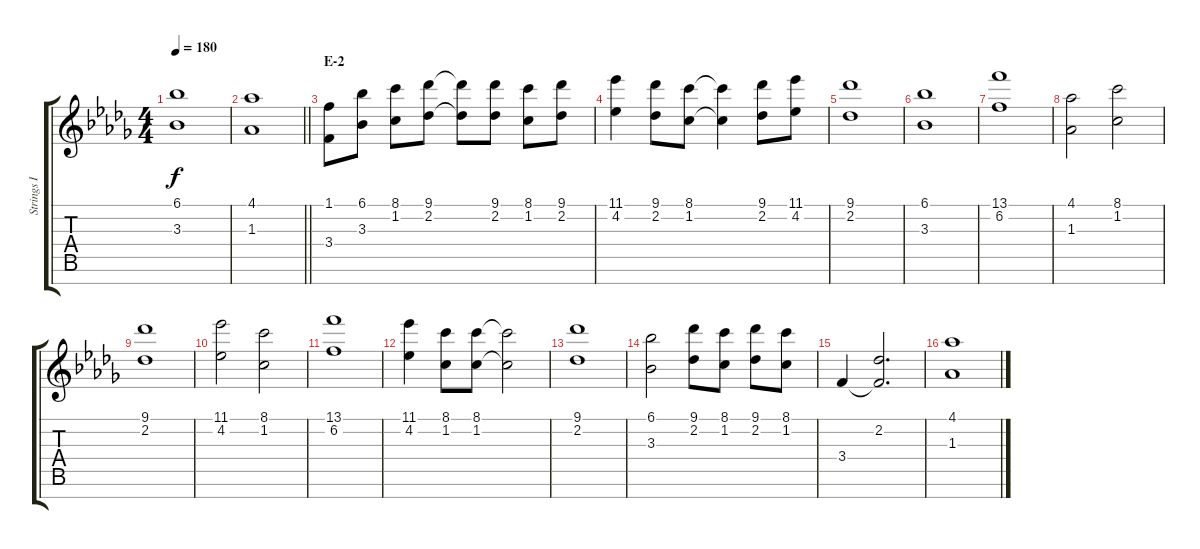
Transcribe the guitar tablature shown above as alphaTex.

\track ("Strings I" "Strings I") {instrument stringensemble1}
\staff {score tabs}
\tuning (E5 B4 G4 D4 A3 E3 B2) {hide}
\ts (4 4)
\tempo 180
\clef g2
\ks db
(6.1 3.3).1{dy f} |
\barLineRight lightlight
(4.1 1.3).1 |
\section ("" "E-2")
(1.1 3.4).8 (6.1 3.3).8 (8.1 1.2).8 (9.1 2.2).8 (9.1{t} 2.2{t}).8 (9.1 2.2).8 (8.1 1.2).8 (9.1 2.2).8 |
(11.1 4.2).4 (9.1 2.2).8 (8.1 1.2).8 (8.1{t} 1.2{t}).4 (9.1 2.2).8 (11.1 4.2).8 |
(9.1 2.2).1 |
(6.1 3.3).1 |
(13.1 6.2).1 |
(4.1 1.3).2 (8.1 1.2).2 |
(9.1 2.2).1 |
(11.1 4.2).2 (8.1 1.2).2 |
(13.1 6.2).1 |
(11.1 4.2).4 (8.1 1.2).8 (8.1 1.2).8 (8.1{t} 1.2{t}).2 |
(9.1 2.2).1 |
(6.1 3.3).2 (9.1 2.2).8 (8.1 1.2).8 (9.1 2.2).8 (8.1 1.2).8 |
3.4.4 (2.2 3.4{t}).2{d} |
(4.1 1.3).1
